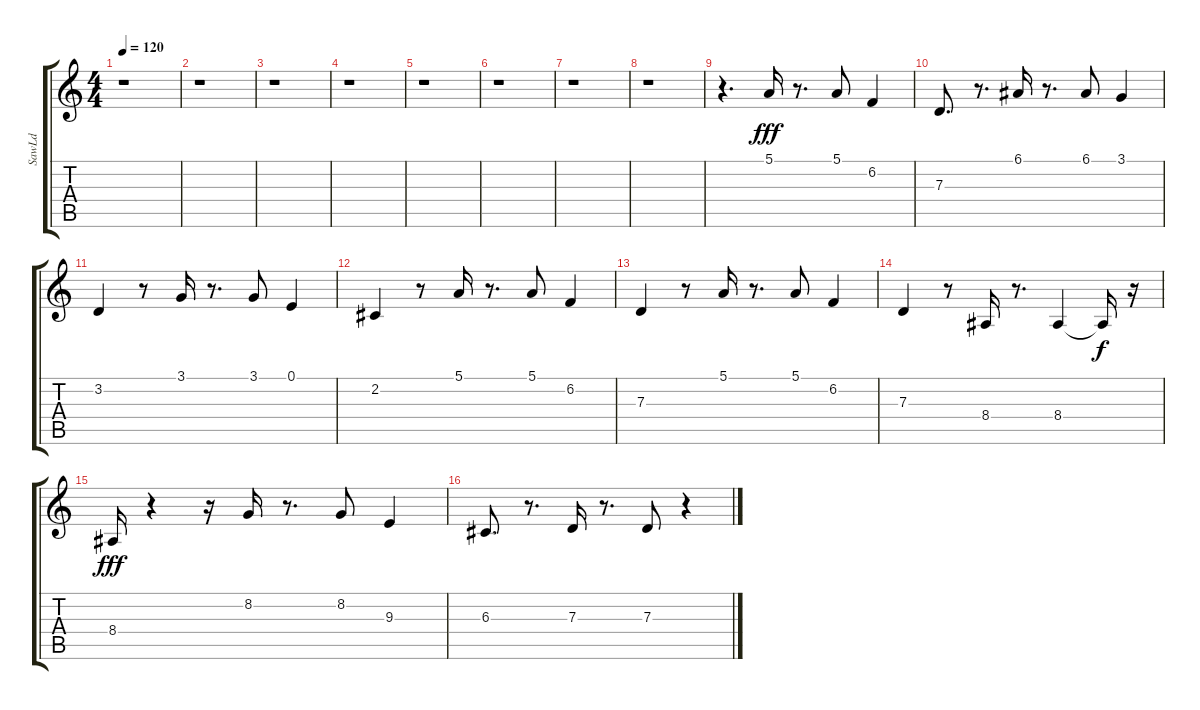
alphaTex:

\track ("SawLd" "SawLd") {instrument lead2sawtooth}
\staff {score tabs}
\tuning (E4 B3 G3 D3 A2 E2) {hide}
\ts (4 4)
\tempo 120
\clef g2
\ks c
r.1{dy fff} |
r.1 |
r.1 |
r.1 |
r.1 |
r.1 |
r.1 |
r.1 |
r.4{d} 5.1.16 r.8{d} 5.1.8 6.2.4 |
7.3.8{d} r.8{d} 6.1.16 r.8{d} 6.1.8 3.1.4 |
3.2.4 r.8 3.1.16 r.8{d} 3.1.8 0.1.4 |
2.2.4 r.8 5.1.16 r.8{d} 5.1.8 6.2.4 |
7.3.4 r.8 5.1.16 r.8{d} 5.1.8 6.2.4 |
7.3.4 r.8 8.4.16 r.8{d} 8.4.4 8.4{t}.16{dy f} r.16 |
8.4.16{dy fff} r.4 r.16 8.2.16 r.8{d} 8.2.8 9.3.4 |
6.3.8{d} r.8{d} 7.3.16 r.8{d} 7.3.8 r.4
